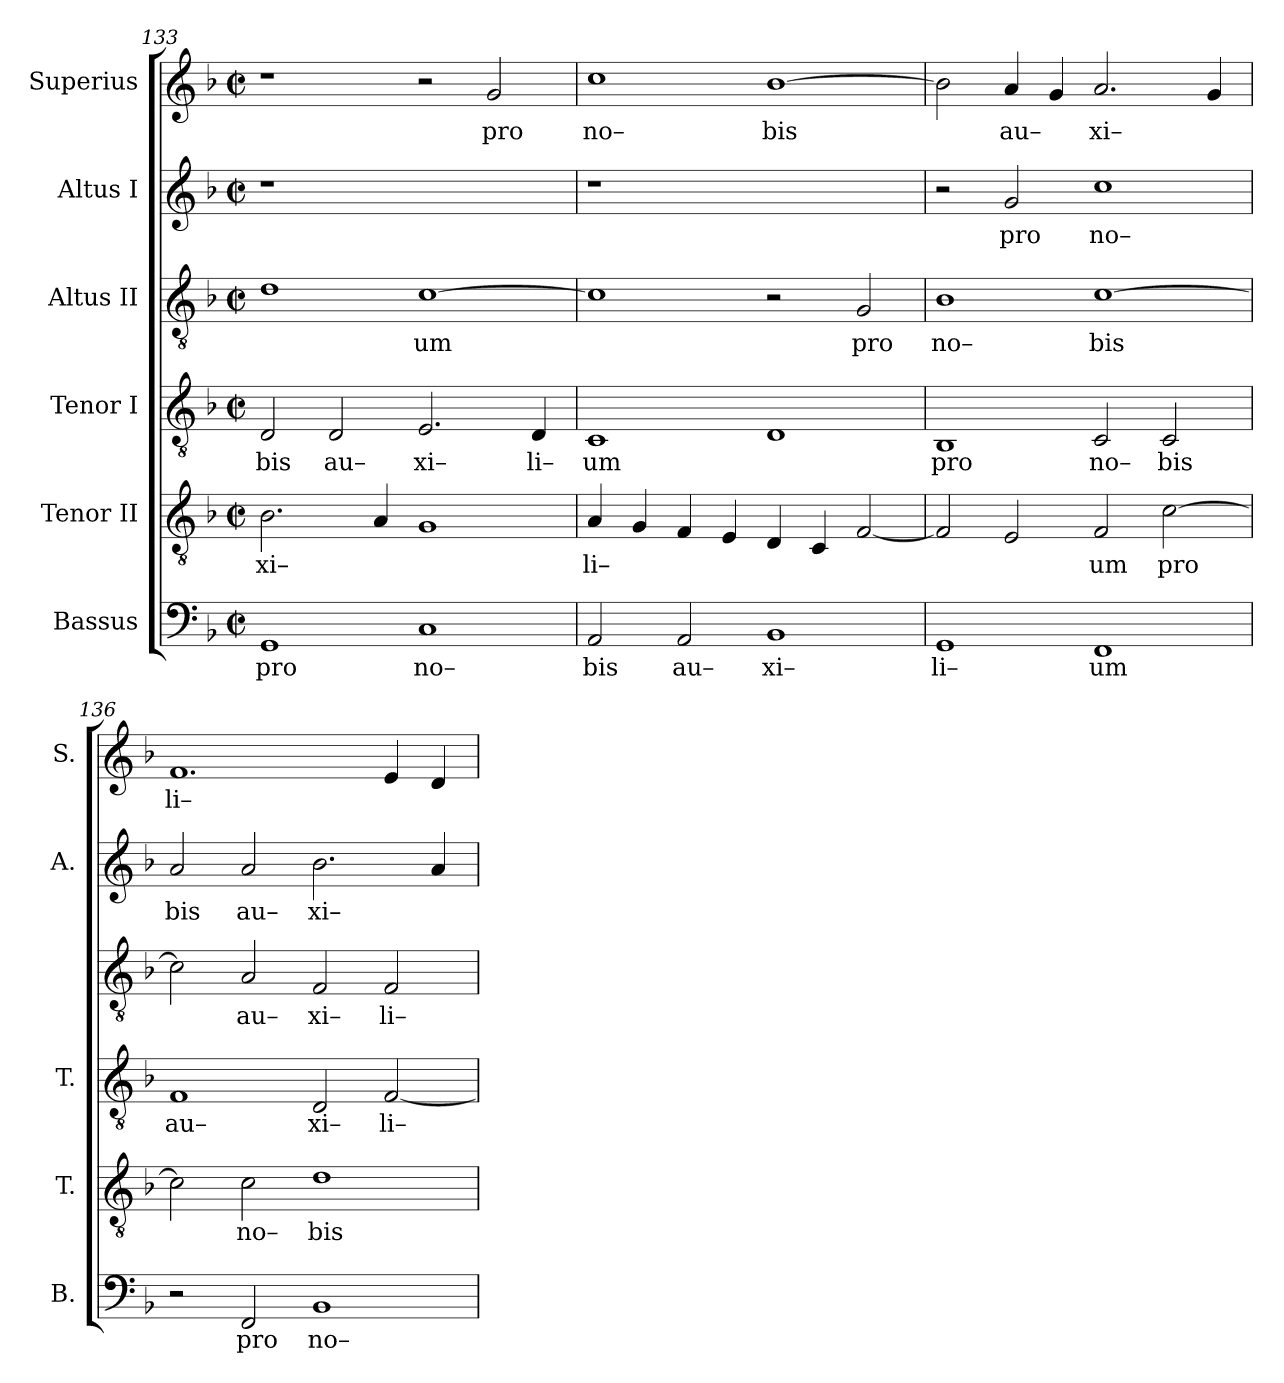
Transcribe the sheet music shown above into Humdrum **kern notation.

**kern	**text	**kern	**text	**kern	**text	**kern	**text	**kern	**text	**kern	**text
*part6	*part6	*part5	*part5	*part4	*part4	*part3	*part3	*part2	*part2	*part1	*part1
*staff6	*staff6	*staff5	*staff5	*staff4	*staff4	*staff3	*staff3	*staff2	*staff2	*staff1	*staff1
*I"Bassus	*	*I"Tenor II	*	*I"Tenor I	*	*I"Altus II	*	*I"Altus I	*	*I"Superius	*
*I'B.	*	*I'T.	*	*I'T.	*	*	*	*I'A.	*	*I'S.	*
!!LO:LB:g=z
*clefF4	*	*clefGv2	*	*clefGv2	*	*clefGv2	*	*clefG2	*	*clefG2	*
*	*	*ITrd7c12	*	*ITrd7c12	*	*ITrd7c12	*	*	*	*	*
*k[b-]	*	*k[b-]	*	*k[b-]	*	*k[b-]	*	*k[b-]	*	*k[b-]	*
*F:	*	*F:	*	*F:	*	*F:	*	*F:	*	*F:	*
*M2/2	*	*M2/2	*	*M2/2	*	*M2/2	*	*M2/2	*	*M2/2	*
*met(c|)	*	*met(c|)	*	*met(c|)	*	*met(c|)	*	*met(c|)	*	*met(c|)	*
=133	=133	=133	=133	=133	=133	=133	=133	=133	=133	=133	=133
!	!LO:LY:b:color=#000000	!	!	!	!	!	!	!	!	!	!
!	!	!	!LO:LY:b:color=#000000	!	!	!	!	!	!	!	!
!	!	!	!	!	!LO:LY:b:color=#000000	!	!	!LO:N:vis=1	!	!	!
1GGi	pro	2.BB-i\	xi–	2DDi/	bis	1Di	.	1r	.	1r	.
!	!	!	!	!	!LO:LY:b:color=#000000	!	!	!	!	!	!
.	.	.	.	2DDi/	au–	.	.	.	.	.	.
.	.	4AAi/	.	.	.	.	.	.	.	.	.
!	!LO:LY:b:color=#000000	!	!	!	!	!	!	!	!	!	!
!	!	!	!	!	!LO:LY:b:color=#000000	!	!	!	!	!	!
!	!	!	!	!	!	!	!LO:LY:b:color=#000000	!	!	!	!
1Ci	no–	1GGi	.	2.EEi/	xi–	[>1Ci	um	1ryy	.	2r	.
!	!	!	!	!	!	!	!	!	!	!	!LO:LY:b:color=#000000
.	.	.	.	.	.	.	.	.	.	2gi/	pro
!	!	!	!	!	!LO:LY:b:color=#000000	!	!	!	!	!	!
.	.	.	.	4DDi/	li–	.	.	.	.	.	.
=134	=134	=134	=134	=134	=134	=134	=134	=134	=134	=134	=134
!	!LO:LY:b:color=#000000	!	!	!	!	!	!	!	!	!	!
!	!	!	!LO:LY:b:color=#000000	!	!	!	!	!	!	!	!
!	!	!	!	!	!LO:LY:b:color=#000000	!	!	!LO:N:vis=1	!	!	!
!	!	!	!	!	!	!	!	!	!	!	!LO:LY:b:color=#000000
2AAi/	bis	4AAi/	li–	1CCi	um	1Ci]	.	1r	.	1cci	no–
.	.	4GGi/	.	.	.	.	.	.	.	.	.
!	!LO:LY:b:color=#000000	!	!	!	!	!	!	!	!	!	!
2AAi/	au–	4FFi/	.	.	.	.	.	.	.	.	.
.	.	4EEi/	.	.	.	.	.	.	.	.	.
!	!LO:LY:b:color=#000000	!	!	!	!	!	!	!	!	!	!
!	!	!	!	!	!	!	!	!	!	!	!LO:LY:b:color=#000000
1BB-i	xi–	4DDi/	.	1DDi	.	2r	.	1ryy	.	[>1b-i	bis
.	.	4CCi/	.	.	.	.	.	.	.	.	.
!	!	!	!	!	!	!	!LO:LY:b:color=#000000	!	!	!	!
.	.	[<2FFi/	.	.	.	2GGi/	pro	.	.	.	.
=135	=135	=135	=135	=135	=135	=135	=135	=135	=135	=135	=135
!	!LO:LY:b:color=#000000	!	!	!	!	!	!	!	!	!	!
!	!	!	!	!	!LO:LY:b:color=#000000	!	!	!	!	!	!
!	!	!	!	!	!	!	!LO:LY:b:color=#000000	!	!	!	!
1GGi	li–	2FFi/]	.	1BBB-i	pro	1BB-i	no–	2r	.	2b-i\]	.
!	!	!	!	!	!	!	!	!	!LO:LY:b:color=#000000	!	!
!	!	!	!	!	!	!	!	!	!	!	!LO:LY:b:color=#000000
.	.	2EEi/	.	.	.	.	.	2gi/	pro	4ai/	au–
.	.	.	.	.	.	.	.	.	.	4gi/	.
!	!LO:LY:b:color=#000000	!	!	!	!	!	!	!	!	!	!
!	!	!	!LO:LY:b:color=#000000	!	!	!	!	!	!	!	!
!	!	!	!	!	!LO:LY:b:color=#000000	!	!	!	!	!	!
!	!	!	!	!	!	!	!LO:LY:b:color=#000000	!	!	!	!
!	!	!	!	!	!	!	!	!	!LO:LY:b:color=#000000	!	!
!	!	!	!	!	!	!	!	!	!	!	!LO:LY:b:color=#000000
1FFi	um	2FFi/	um	2CCi/	no–	[>1Ci	bis	1cci	no–	2.ai/	xi–
!	!	!	!LO:LY:b:color=#000000	!	!	!	!	!	!	!	!
!	!	!	!	!	!LO:LY:b:color=#000000	!	!	!	!	!	!
.	.	[>2Ci\	pro	2CCi/	bis	.	.	.	.	.	.
.	.	.	.	.	.	.	.	.	.	4gi/	.
=136	=136	=136	=136	=136	=136	=136	=136	=136	=136	=136	=136
!	!	!	!	!	!LO:LY:b:color=#000000	!	!	!	!	!	!
!	!	!	!	!	!	!	!	!	!LO:LY:b:color=#000000	!	!
!	!	!	!	!	!	!	!	!	!	!	!LO:LY:b:color=#000000
2r	.	2Ci\]	.	1FFi	au–	2Ci\]	.	2ai/	bis	1.fi	li–
!	!LO:LY:b:color=#000000	!	!	!	!	!	!	!	!	!	!
!	!	!	!LO:LY:b:color=#000000	!	!	!	!	!	!	!	!
!	!	!	!	!	!	!	!LO:LY:b:color=#000000	!	!	!	!
!	!	!	!	!	!	!	!	!	!LO:LY:b:color=#000000	!	!
2FFi/	pro	2Ci\	no–	.	.	2AAi/	au–	2ai/	au–	.	.
!	!LO:LY:b:color=#000000	!	!	!	!	!	!	!	!	!	!
!	!	!	!LO:LY:b:color=#000000	!	!	!	!	!	!	!	!
!	!	!	!	!	!LO:LY:b:color=#000000	!	!	!	!	!	!
!	!	!	!	!	!	!	!LO:LY:b:color=#000000	!	!	!	!
!	!	!	!	!	!	!	!	!	!LO:LY:b:color=#000000	!	!
1BB-i	no–	1Di	bis	2DDi/	xi–	2FFi/	xi–	2.b-i\	xi–	.	.
!	!	!	!	!	!LO:LY:b:color=#000000	!	!	!	!	!	!
!	!	!	!	!	!	!	!LO:LY:b:color=#000000	!	!	!	!
.	.	.	.	[<2FFi/	li–	2FFi/	li–	.	.	4ei/	.
.	.	.	.	.	.	.	.	4ai/	.	4di/	.
=	=	=	=	=	=	=	=	=	=	=	=
*-	*-	*-	*-	*-	*-	*-	*-	*-	*-	*-	*-
